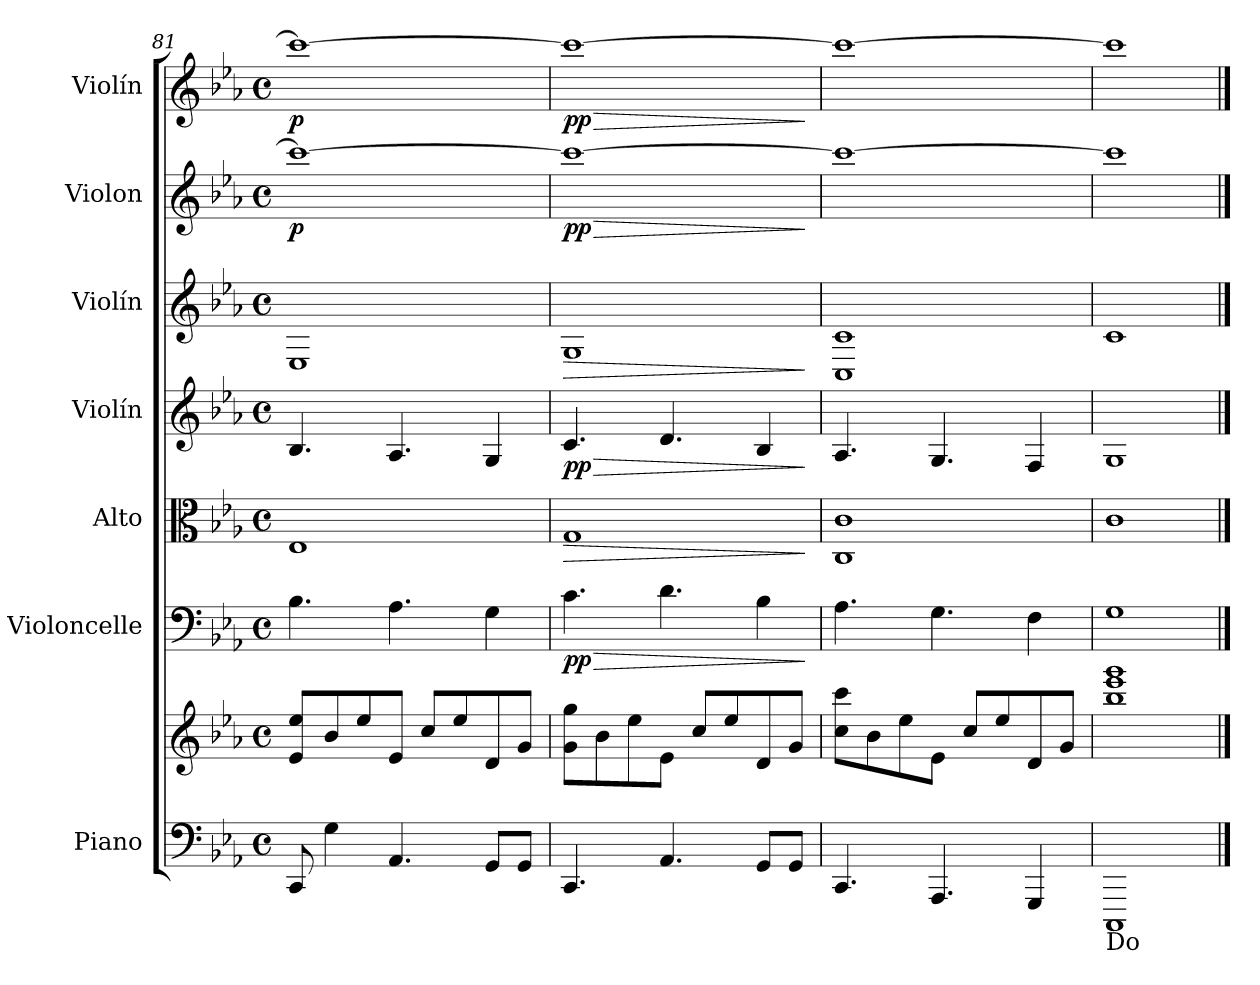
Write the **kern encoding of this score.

**kern	**kern	**kern	**dynam	**kern	**dynam	**kern	**dynam	**kern	**dynam	**kern	**dynam	**kern	**dynam
*part7	*part7	*part6	*part6	*part5	*part5	*part4	*part4	*part3	*part3	*part2	*part2	*part1	*part1
*staff8	*staff7	*staff6	*staff6	*staff5	*staff5	*staff4	*staff4	*staff3	*staff3	*staff2	*staff2	*staff1	*staff1
*I"Piano	*	*I"Violoncelle	*	*I"Alto	*	*I"Violín	*	*I"Violín	*	*I"Violon	*	*I"Violín	*
*I'Pia.	*	*I'Vc.	*	*I'Alt.	*	*I'Vln.	*	*I'Vln.	*	*I'Vln.	*	*I'Vln.	*
*clefF4	*clefG2	*clefF4	*	*clefC3	*	*clefG2	*	*clefG2	*	*clefG2	*	*clefG2	*
*k[b-e-a-]	*k[b-e-a-]	*k[b-e-a-]	*	*k[b-e-a-]	*	*k[b-e-a-]	*	*k[b-e-a-]	*	*k[b-e-a-]	*	*k[b-e-a-]	*
*M4/4	*M4/4	*M4/4	*	*M4/4	*	*M4/4	*	*M4/4	*	*M4/4	*	*M4/4	*
*met(c)	*met(c)	*met(c)	*	*met(c)	*	*met(c)	*	*met(c)	*	*met(c)	*	*met(c)	*
=81	=81	=81	=81	=81	=81	=81	=81	=81	=81	=81	=81	=81	=81
!	!	!	!	!	!	!	!	!	!	!	!LO:DY:b	!	!LO:DY:b
8CC/	8e-/ 8ee-/L	4.B-\	.	1E-	.	4.B-/	.	1E-	.	1ccc_	p	1ccc_	p
4G\	8b-/	.	.	.	.	.	.	.	.	.	.	.	.
.	8ee-/	.	.	.	.	.	.	.	.	.	.	.	.
4.AA-/	8e-/J	4.A-\	.	.	.	4.A-/	.	.	.	.	.	.	.
.	8cc/L	.	.	.	.	.	.	.	.	.	.	.	.
.	8ee-/	.	.	.	.	.	.	.	.	.	.	.	.
8GG/L	8d/	4G\	.	.	.	4G/	.	.	.	.	.	.	.
8GG/J	8g/J	.	.	.	.	.	.	.	.	.	.	.	.
!!LO:PB:g=z
=82	=82	=82	=82	=82	=82	=82	=82	=82	=82	=82	=82	=82	=82
!	!	!	!LO:HP:b	!	!LO:HP:b	!	!LO:HP:b	!	!LO:HP:b	!	!LO:HP:b	!	!LO:HP:b
!	!	!	!LO:DY:n=1:b	!	!	!	!LO:DY:n=1:b	!	!	!	!LO:DY:n=1:b	!	!LO:DY:n=1:b
4.CC/	8g\ 8gg\L	4.c\	> pp	1G	>	4.c/	> pp	1G	>	1ccc_	> pp	1ccc_	> pp
.	8b-\	.	.	.	.	.	.	.	.	.	.	.	.
.	8ee-\	.	.	.	.	.	.	.	.	.	.	.	.
4.AA-/	8e-\J	4.d\	.	.	.	4.d/	.	.	.	.	.	.	.
.	8cc/L	.	.	.	.	.	.	.	.	.	.	.	.
.	8ee-/	.	.	.	.	.	.	.	.	.	.	.	.
8GG/L	8d/	4B-\	.	.	.	4B-/	.	.	.	.	.	.	.
8GG/J	8g/J	.	.	.	.	.	.	.	.	.	.	.	.
.	.	.	]	.	]	.	]	.	]	.	]	.	]
=83	=83	=83	=83	=83	=83	=83	=83	=83	=83	=83	=83	=83	=83
4.CC/	8cc\ 8ccc\L	4.A-\	.	1C 1c	.	4.A-/	.	1C 1c	.	1ccc_	.	1ccc_	.
.	8b-\	.	.	.	.	.	.	.	.	.	.	.	.
.	8ee-\	.	.	.	.	.	.	.	.	.	.	.	.
4.AAA-/	8e-\J	4.G\	.	.	.	4.G/	.	.	.	.	.	.	.
.	8cc/L	.	.	.	.	.	.	.	.	.	.	.	.
.	8ee-/	.	.	.	.	.	.	.	.	.	.	.	.
4GGG/	8d/	4F\	.	.	.	4F/	.	.	.	.	.	.	.
.	8g/J	.	.	.	.	.	.	.	.	.	.	.	.
=84	=84	=84	=84	=84	=84	=84	=84	=84	=84	=84	=84	=84	=84
!LO:TX:b:t=Do	!	!	!	!	!	!	!	!	!	!	!	!	!
1CCC	1bb- 1eee- 1ggg	1G	.	1c	.	1G	.	1c	.	1ccc]	.	1ccc]	.
==	==	==	==	==	==	==	==	==	==	==	==	==	==
*-	*-	*-	*-	*-	*-	*-	*-	*-	*-	*-	*-	*-	*-
